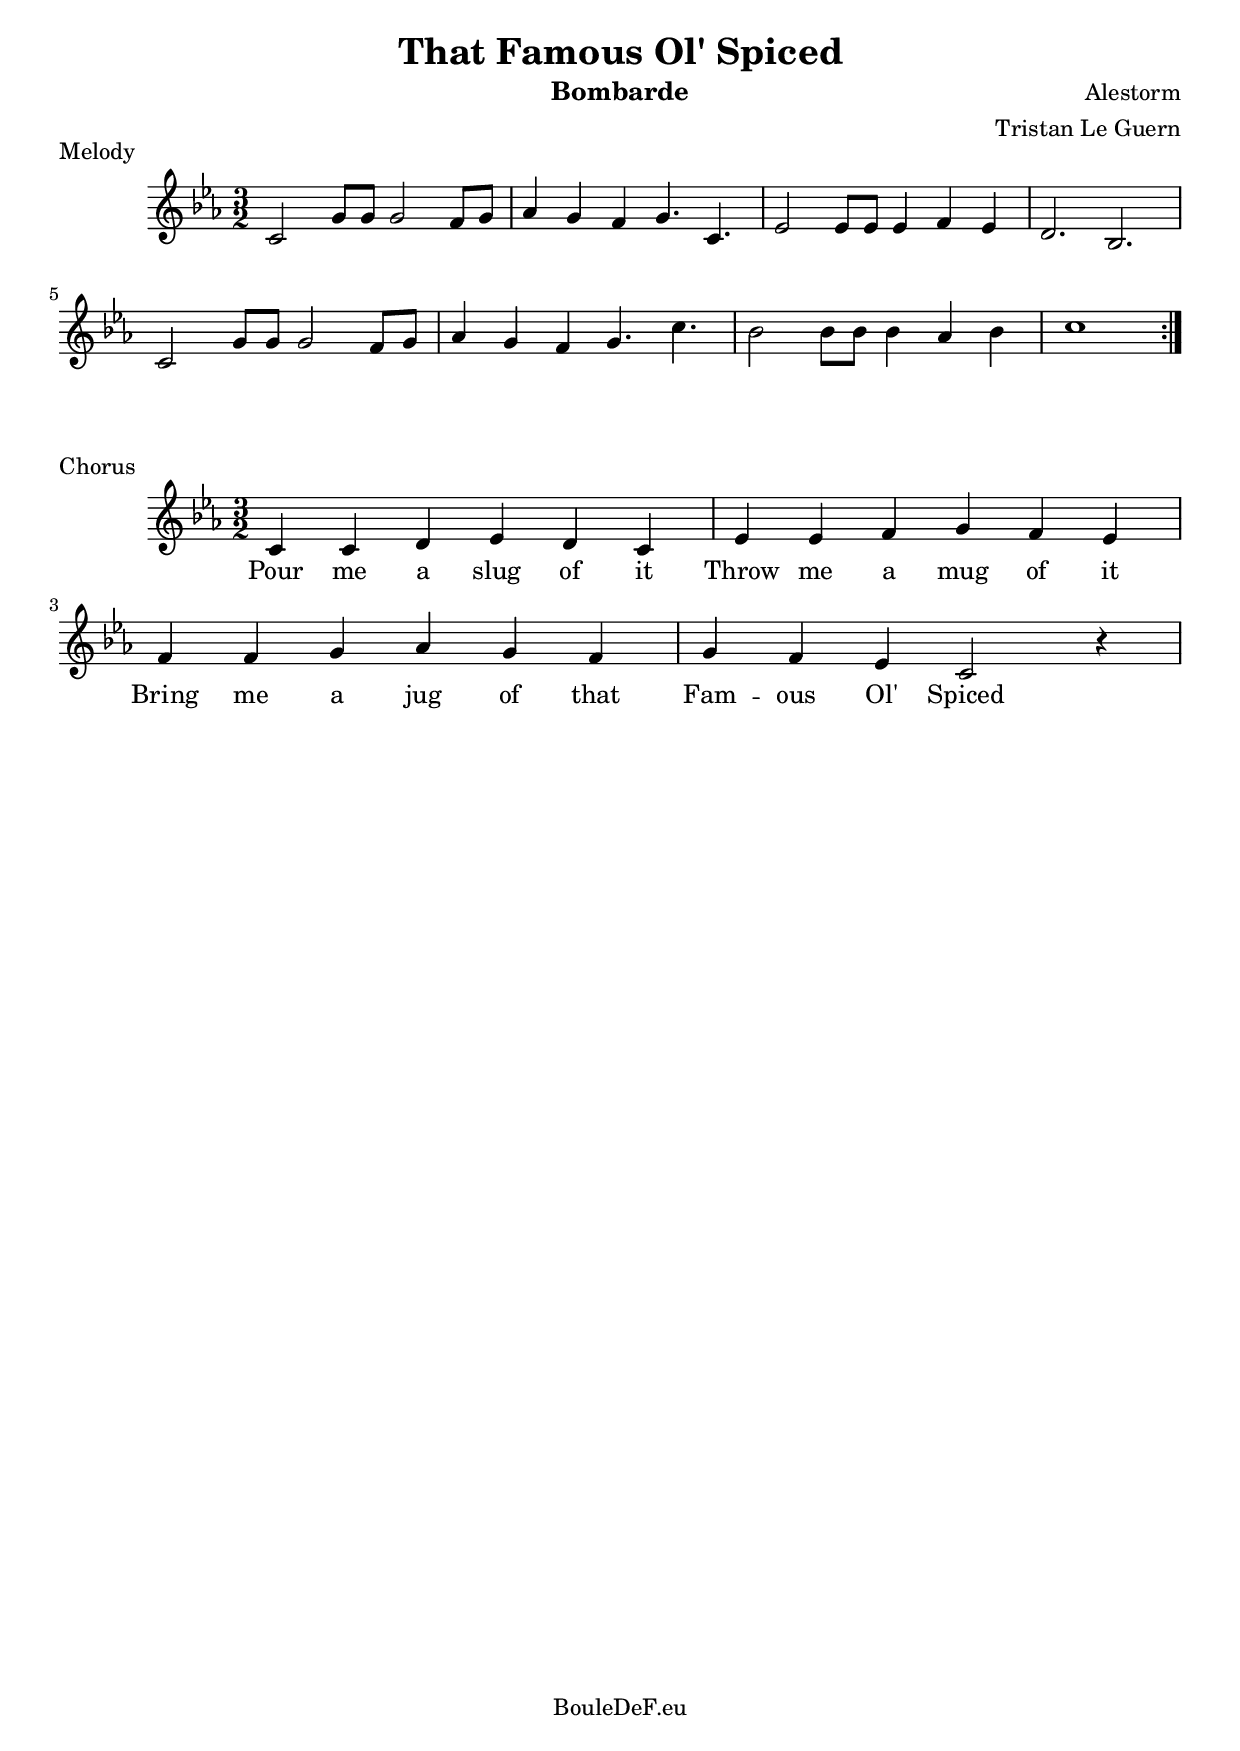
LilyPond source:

\version "2.16.0"
\include "italiano.ly"

\header {
	title = "That Famous Ol' Spiced"
	composer = "Alestorm"
	arranger = "Tristan Le Guern"
	instrument = "Bombarde"
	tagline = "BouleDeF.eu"
}

\score {
	\new Staff \relative si {
		\clef treble
		\key mib \major
		\time 3/2

		\repeat volta 2 {
			do2 sol'8 sol sol2 fa8 sol
			| lab4 sol fa sol4. do,
			| mib2 mib8 mib mib4 fa mib
			| re2. sib
			| do2 sol'8 sol sol2 fa8 sol
			| lab4 sol fa sol4. do
			| sib2 sib8 sib sib4 lab sib
			| do1
		}
	}
	\header {
		piece = "Melody"
	}
}

\score {
	\new Staff \relative si {
		\clef treble
		\key mib \major
		\time 3/2

		do4 do re mib re do
		| mib mib fa sol fa mib
		| fa fa sol lab sol fa
		| sol fa mib do2 r4
	}
	\addlyrics {
		Pour me a slug of it
		| Throw me a mug of it
		| Bring me a jug of that
		| Fam -- ous Ol' Spiced
	}
	\header {
		piece = "Chorus"
	}
}
